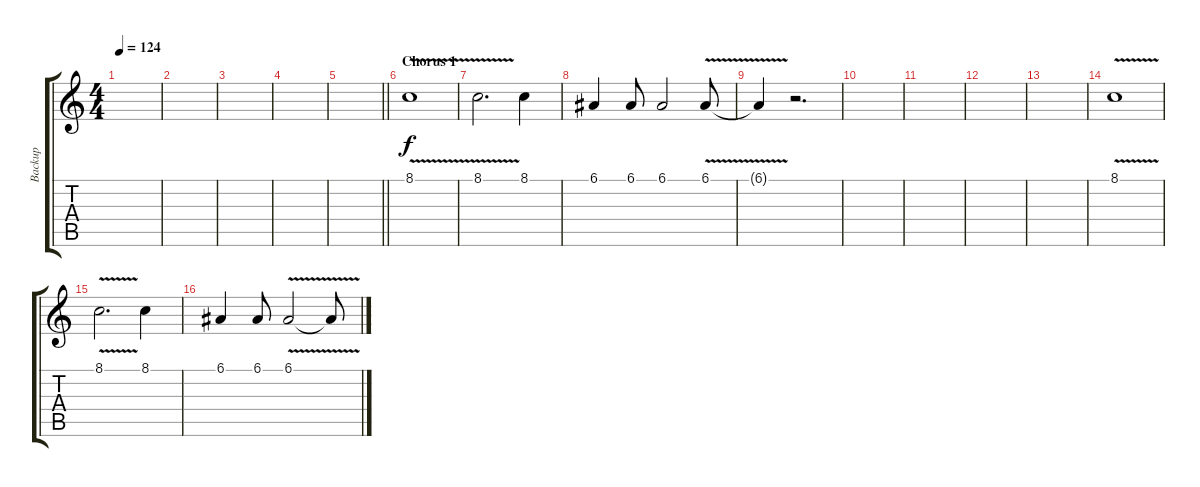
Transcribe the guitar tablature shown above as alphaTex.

\track ("Backup" "Backup") {instrument lead2sawtooth}
\staff {score tabs}
\tuning (E4 B3 G3 D3 A2 E2) {hide}
\ts (4 4)
\tempo 124
\clef g2
\ks c
|
|
|
|
\barLineRight lightlight
|
\section ("" "Chorus 1")
8.1{v}.1 |
8.1{v}.2{d} 8.1.4 |
6.1.4 6.1.8 6.1.2 6.1{v}.8 |
6.1{t}.4 r.2{d} |
|
|
|
|
8.1{v}.1 |
8.1{v}.2{d} 8.1.4 |
6.1.4 6.1.8 6.1{v}.2 6.1{t}.8
